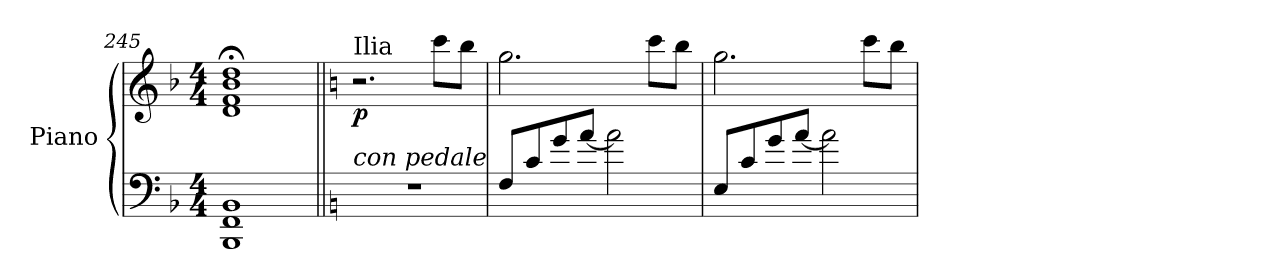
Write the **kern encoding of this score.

**kern	**kern	**dynam
*part1	*part1	*part1
*staff2	*staff1	*staff1/2
*I"Piano	*	*
*I'Pno.	*	*
*clefF4	*clefG2	*
*k[b-]	*k[b-]	*
*M4/4	*M4/4	*
=245	=245	=245
1BBB- 1FF 1BB-	1d;< 1f;< 1b-;< 1dd;<	.
!!LO:LB:g=z
=246||	=246||	=246||
*k[]	*k[]	*
*	*MM90	*
!	!LO:TX:a:t=Ilia	!
!LO:TX:a:i:t=con pedale	!	!
!	!	!LO:DY:b
1r	2.r	p
.	8ccc\L	.
.	8bb\J	.
=247	=247	=247
8F/L	2.gg\	.
8c/	.	.
8g/	.	.
[8a/J	.	.
2a\]	.	.
.	8ccc\L	.
.	8bb\J	.
=248	=248	=248
8E/L	2.gg\	.
8c/	.	.
8g/	.	.
[8a/J	.	.
2a\]	.	.
.	8ccc\L	.
.	8bb\J	.
=	=	=
*-	*-	*-
